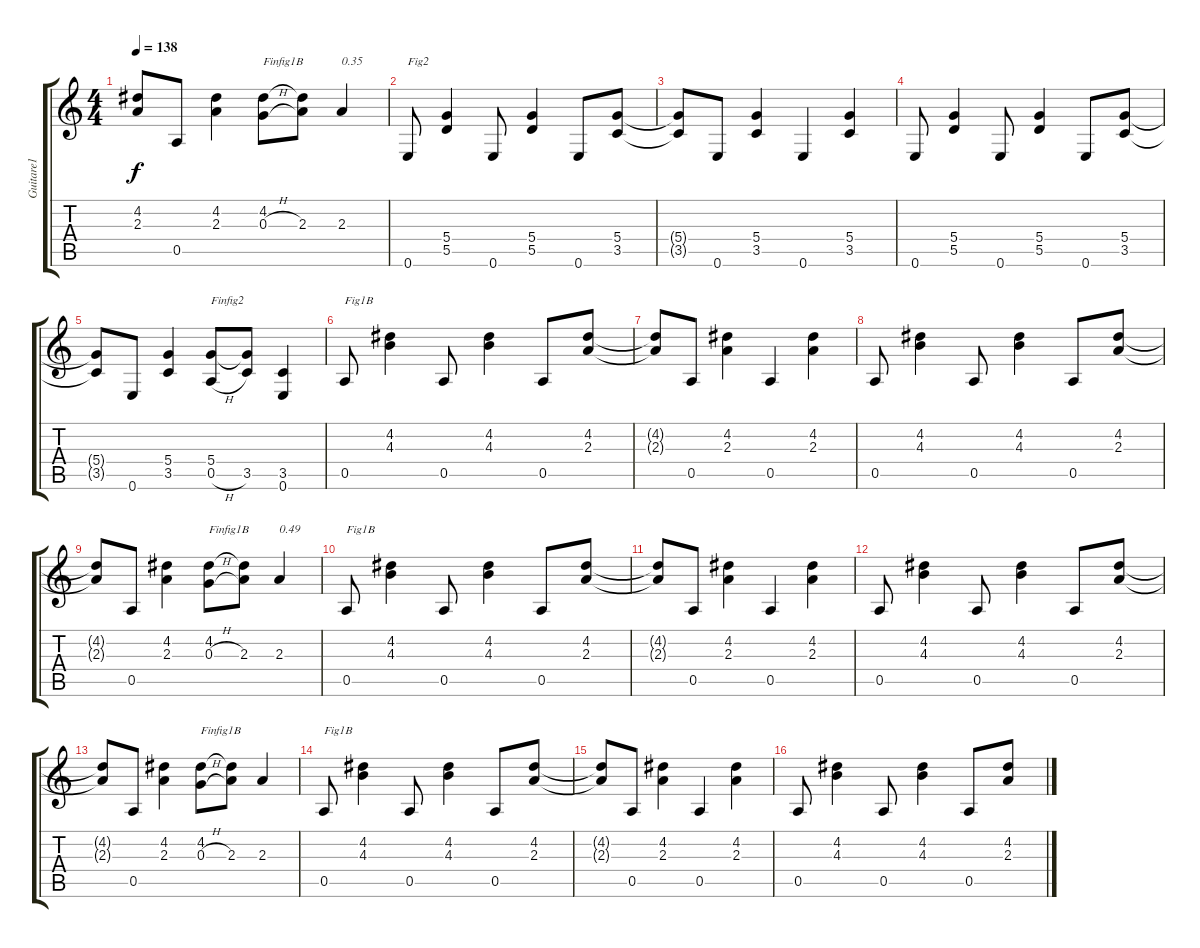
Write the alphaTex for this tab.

\track ("Guitare1" "Guitare1") {instrument electricguitarjazz}
\staff {score tabs}
\tuning (E4 B3 G3 D3 A2 E2) {hide}
\ts (4 4)
\tempo 138
\clef g2
\ks c
(4.2{t} 2.3{t}).8{dy f} 0.5.8 (4.2 2.3).4 (4.2 0.3{h}).8{txt "Finfig1B"} (4.2{t} 2.3).8 2.3.4{txt "0.35"} |
0.6.8{txt "Fig2"} (5.4 5.5).4 0.6.8 (5.4 5.5).4 0.6.8 (5.4 3.5).8 |
(5.4{t} 3.5{t}).8 0.6.8 (5.4 3.5).4 0.6.4 (5.4 3.5).4 |
0.6.8 (5.4 5.5).4 0.6.8 (5.4 5.5).4 0.6.8 (5.4 3.5).8 |
(5.4{t} 3.5{t}).8 0.6.8 (5.4 3.5).4 (5.4 0.5{h}).8{txt "Finfig2"} (5.4{t} 3.5).8 (3.5 0.6).4 |
0.5.8{txt "Fig1B"} (4.2 4.3).4 0.5.8 (4.2 4.3).4 0.5.8 (4.2 2.3).8 |
(4.2{t} 2.3{t}).8 0.5.8 (4.2 2.3).4 0.5.4 (4.2 2.3).4 |
0.5.8 (4.2 4.3).4 0.5.8 (4.2 4.3).4 0.5.8 (4.2 2.3).8 |
(4.2{t} 2.3{t}).8 0.5.8 (4.2 2.3).4 (4.2 0.3{h}).8{txt "Finfig1B"} (4.2{t} 2.3).8 2.3.4{txt "0.49"} |
0.5.8{txt "Fig1B"} (4.2 4.3).4 0.5.8 (4.2 4.3).4 0.5.8 (4.2 2.3).8 |
(4.2{t} 2.3{t}).8 0.5.8 (4.2 2.3).4 0.5.4 (4.2 2.3).4 |
0.5.8 (4.2 4.3).4 0.5.8 (4.2 4.3).4 0.5.8 (4.2 2.3).8 |
(4.2{t} 2.3{t}).8 0.5.8 (4.2 2.3).4 (4.2 0.3{h}).8{txt "Finfig1B"} (4.2{t} 2.3).8 2.3.4 |
0.5.8{txt "Fig1B"} (4.2 4.3).4 0.5.8 (4.2 4.3).4 0.5.8 (4.2 2.3).8 |
(4.2{t} 2.3{t}).8 0.5.8 (4.2 2.3).4 0.5.4 (4.2 2.3).4 |
0.5.8 (4.2 4.3).4 0.5.8 (4.2 4.3).4 0.5.8 (4.2 2.3).8
